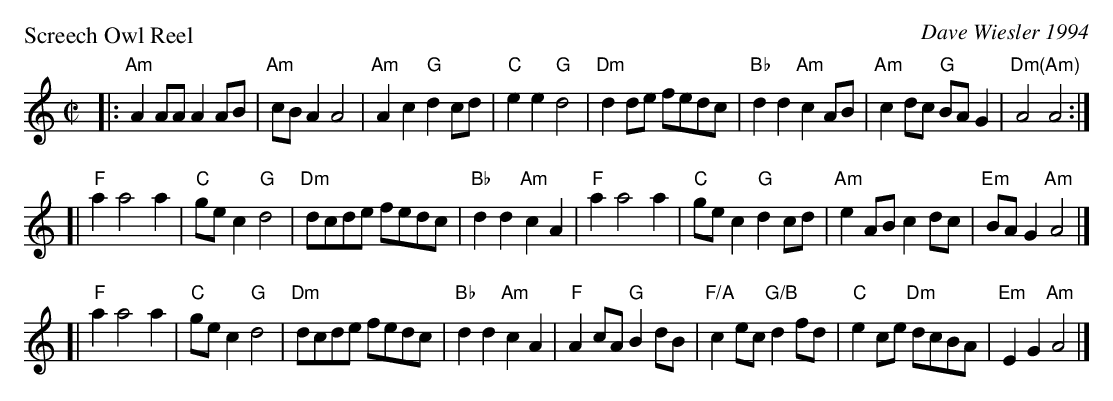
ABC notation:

X:1
P: Screech Owl Reel
C: Dave Wiesler 1994
M: C|
L: 1/8
K: Am
|: "Am"A2AA A2AB | "Am"cBA2 A4 | "Am"A2c2 "G"d2cd | "C"e2e2 "G"d4 \
|  "Dm"d2de fedc | "Bb"d2d2 "Am"c2AB | "Am"c2dc "G"BAG2 | "Dm(Am)"A4 A4 :|
[| "F"a2 a4 a2 | "C"gec2 "G"d4 | "Dm"dcde fedc | "Bb"d2d2 "Am"c2A2 \
|  "F"a2 a4 a2 | "C"gec2 "G"d2cd | "Am"e2AB c2dc | "Em"BAG2 "Am"A4 |]
[| "F"a2 a4 a2 | "C"gec2 "G"d4 | "Dm"dcde fedc | "Bb"d2d2 "Am"c2A2 \
|  "F"A2cA "G"B2dB | "F/A"c2ec "G/B"d2fd | "C"e2ce "Dm"dcBA | "Em"E2G2 "Am"A4 |]
